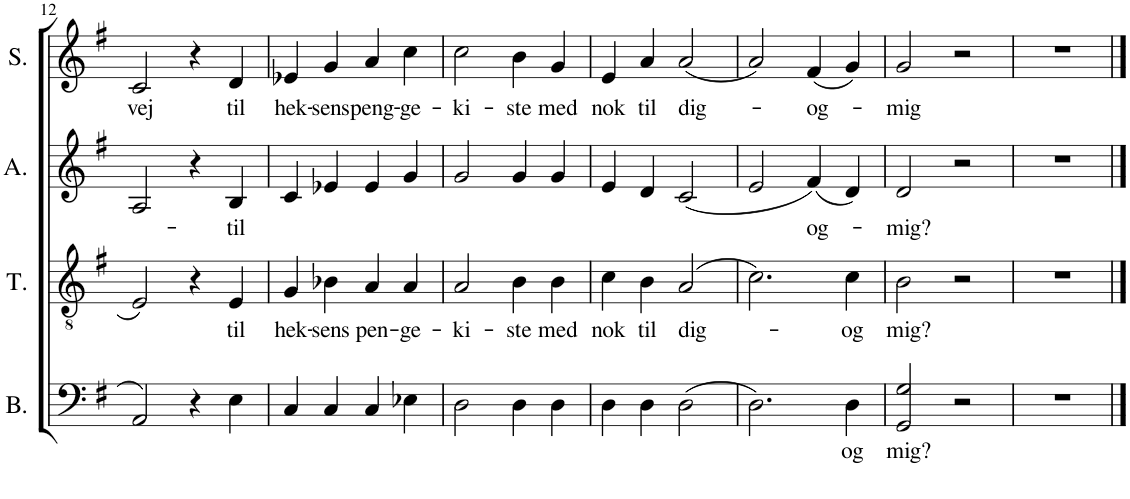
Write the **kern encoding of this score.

**kern	**text	**kern	**text	**kern	**text	**kern	**text
*part4	*part4	*part3	*part3	*part2	*part2	*part1	*part1
*staff4	*staff4	*staff3	*staff3	*staff2	*staff2	*staff1	*staff1
*I"Bass	*	*I"Tenor	*	*I"Alto	*	*I"Soprano	*
*I'B.	*	*I'T.	*	*I'A.	*	*I'S.	*
!!LO:PB:g=z
*clefF4	*	*clefGv2	*	*clefG2	*	*clefG2	*
*k[f#]	*	*k[f#]	*	*k[f#]	*	*k[f#]	*
*M4/4	*	*M4/4	*	*M4/4	*	*M4/4	*
=12	=12	=12	=12	=12	=12	=12	=12
!	!	!	!	!	!	!	!LO:LY:b
2AA/	.	2E/	.	2A/	.	2c/	vej
4r	.	4r	.	4r	.	4r	.
!	!	!	!LO:LY:b	!	!LO:LY:b	!	!LO:LY:b
4E\	.	4E/	til	4B/	-til	4d/	til
=13	=13	=13	=13	=13	=13	=13	=13
!	!	!	!LO:LY:b	!	!	!	!LO:LY:b
4C/	.	4G/	hek-	4c/	.	4e-X/	hek-
!	!	!	!LO:LY:b	!	!	!	!LO:LY:b
4C/	.	4B-X\	-sens	4e-X/	.	4g/	-sens
!	!	!	!LO:LY:b	!	!	!	!LO:LY:b
4C/	.	4A/	pen-	4e-/	.	4a/	peng-
!	!	!	!LO:LY:b	!	!	!	!LO:LY:b
4E-X\	.	4A/	-ge-	4g/	.	4cc\	-ge-
=14	=14	=14	=14	=14	=14	=14	=14
!	!	!	!LO:LY:b	!	!	!	!LO:LY:b
2D\	.	2A/	-ki-	2g/	.	2cc\	-ki-
!	!	!	!LO:LY:b	!	!	!	!LO:LY:b
4D\	.	4B\	-ste	4g/	.	4b\	-ste
!	!	!	!LO:LY:b	!	!	!	!LO:LY:b
4D\	.	4B\	med	4g/	.	4g/	med
=15	=15	=15	=15	=15	=15	=15	=15
!	!	!	!LO:LY:b	!	!	!	!LO:LY:b
4D\	.	4c\	nok	4e/	.	4e/	nok
!	!	!	!LO:LY:b	!	!	!	!LO:LY:b
4D\	.	4B\	til	4d/	.	4a/	til
!	!	!	!LO:LY:b	!	!	!	!LO:LY:b
(2D\	.	(2A/	dig-	(2c/	.	(2a/	dig-
=16	=16	=16	=16	=16	=16	=16	=16
2.D\)	.	2.c\)	.	2e/	.	2a/)	.
!	!	!	!	!	!LO:LY:b	!	!LO:LY:b
.	.	.	.	(4f#/)	og-	(4f#/	-og-
!	!LO:LY:b	!	!LO:LY:b	!	!	!	!
4D\	og	4c\	-og	4d/)	.	4g/)	.
=17	=17	=17	=17	=17	=17	=17	=17
!	!LO:LY:b	!	!LO:LY:b	!	!LO:LY:b	!	!LO:LY:b
2GG/ 2G/	mig?	2B\	mig?	2d/	-mig?	2g/	-mig
2r	.	2r	.	2r	.	2r	.
=18	=18	=18	=18	=18	=18	=18	=18
1r	.	1r	.	1r	.	1r	.
==	==	==	==	==	==	==	==
*-	*-	*-	*-	*-	*-	*-	*-
